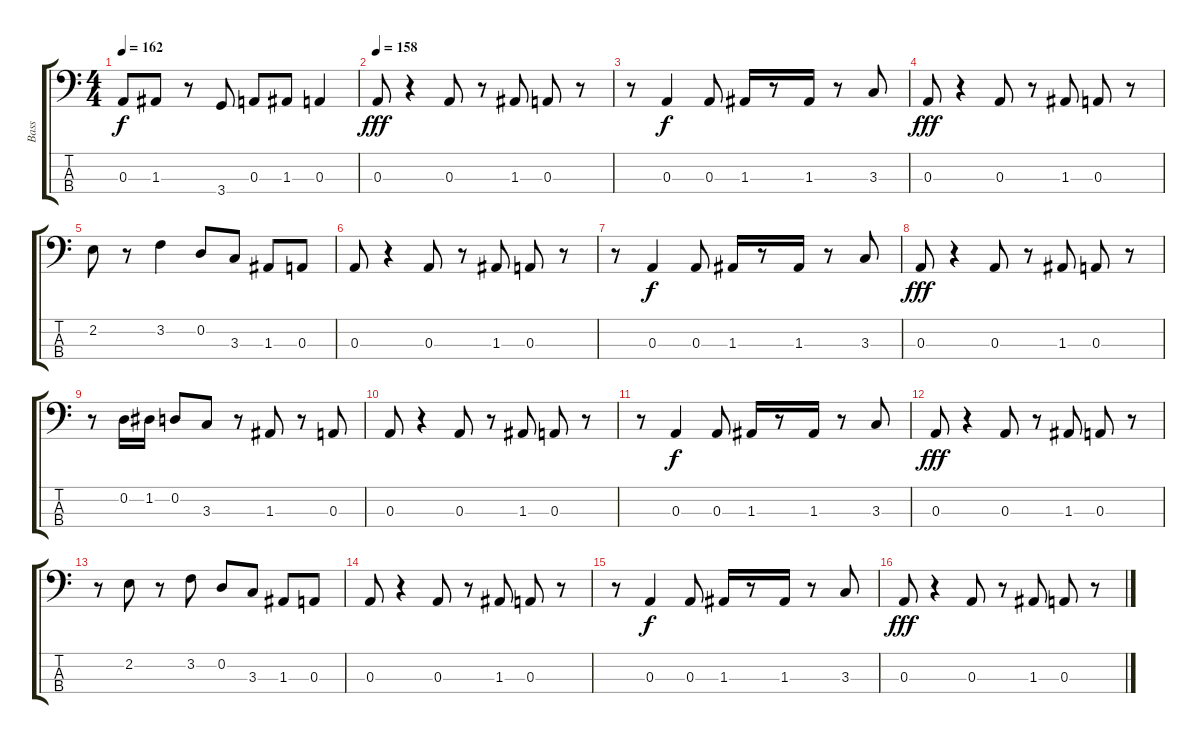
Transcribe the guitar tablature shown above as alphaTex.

\track ("Bass" "Bass") {instrument electricbasspick}
\staff {score tabs}
\tuning (G2 D2 A1 E1) {hide}
\ts (4 4)
\tempo 162
\clef f4
\ks c
0.3{t}.8{dy f} 1.3.8 r.8 3.4.8 0.3.8 1.3.8 0.3.4 |
\tempo 158
0.3.8{dy fff} r.4 0.3.8 r.8 1.3.8 0.3.8 r.8 |
r.8 0.3.4{dy f} 0.3.8 1.3.16 r.8 1.3.16 r.8 3.3.8 |
0.3.8{dy fff} r.4 0.3.8 r.8 1.3.8 0.3.8 r.8 |
2.2.8 r.8 3.2.4 0.2.8 3.3.8 1.3.8 0.3.8 |
0.3.8 r.4 0.3.8 r.8 1.3.8 0.3.8 r.8 |
r.8 0.3.4{dy f} 0.3.8 1.3.16 r.8 1.3.16 r.8 3.3.8 |
0.3.8{dy fff} r.4 0.3.8 r.8 1.3.8 0.3.8 r.8 |
r.8 0.2.16 1.2.16 0.2.8 3.3.8 r.8 1.3.8 r.8 0.3.8 |
0.3.8 r.4 0.3.8 r.8 1.3.8 0.3.8 r.8 |
r.8 0.3.4{dy f} 0.3.8 1.3.16 r.8 1.3.16 r.8 3.3.8 |
0.3.8{dy fff} r.4 0.3.8 r.8 1.3.8 0.3.8 r.8 |
r.8 2.2.8 r.8 3.2.8 0.2.8 3.3.8 1.3.8 0.3.8 |
0.3.8 r.4 0.3.8 r.8 1.3.8 0.3.8 r.8 |
r.8 0.3.4{dy f} 0.3.8 1.3.16 r.8 1.3.16 r.8 3.3.8 |
0.3.8{dy fff} r.4 0.3.8 r.8 1.3.8 0.3.8 r.8
